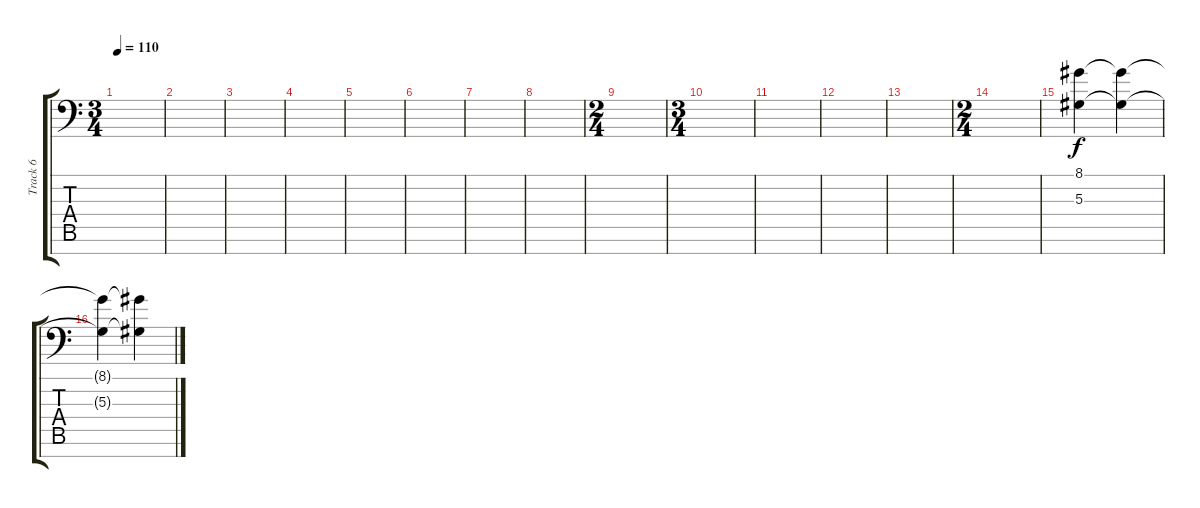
\track ("Track 6" "Track 6") {instrument synthvoice}
\staff {score tabs}
\tuning (C4 G3 Eb3 Bb2 F2 C2 F1) {hide}
\ts (3 4)
\tempo 110
\clef f4
\ks c
|
|
|
|
|
|
|
|
\ts (2 4)
|
\ts (3 4)
|
|
|
|
\ts (2 4)
|
(8.1 5.3).4 (8.1{t} 5.3{t}).4 |
(8.1{t} 5.3{t}).4 (8.1{t} 5.3{t}).4
